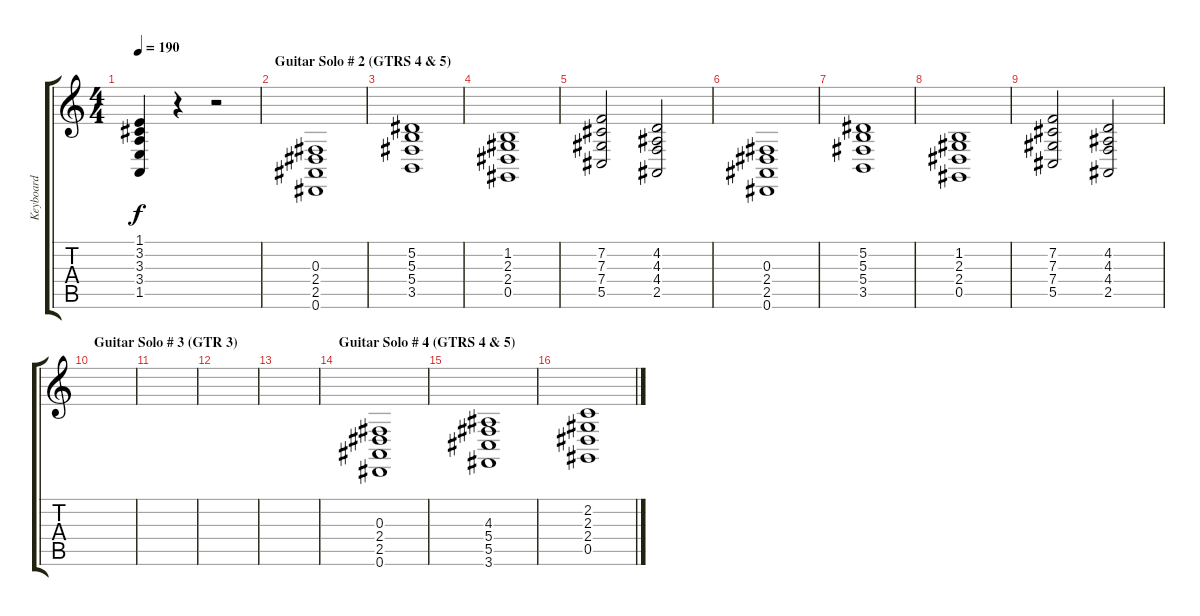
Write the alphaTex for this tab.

\track ("Keyboard" "Keyboard") {instrument choiraahs}
\staff {score tabs}
\tuning (Eb4 Bb3 Gb3 Db3 Ab2 Eb2) {hide}
\ts (4 4)
\tempo 190
\clef g2
\ks c
(1.1 3.2 3.3 3.4 1.5).4{dy f} r.4 r.2 |
\section ("" "Guitar Solo # 2 (GTRS 4 & 5)")
(0.3 2.4 2.5 0.6).1 |
(5.2 5.3 5.4 3.5).1 |
(1.2 2.3 2.4 0.5).1 |
(7.2 7.3 7.4 5.5).2 (4.2 4.3 4.4 2.5).2 |
(0.3 2.4 2.5 0.6).1 |
(5.2 5.3 5.4 3.5).1 |
(1.2 2.3 2.4 0.5).1 |
(7.2 7.3 7.4 5.5).2 (4.2 4.3 4.4 2.5).2 |
\section ("" "Guitar Solo # 3 (GTR 3)")
|
|
|
|
\section ("" "Guitar Solo # 4 (GTRS 4 & 5)")
(0.3 2.4 2.5 0.6).1 |
(4.3 5.4 5.5 3.6).1 |
(2.2 2.3 2.4 0.5).1
